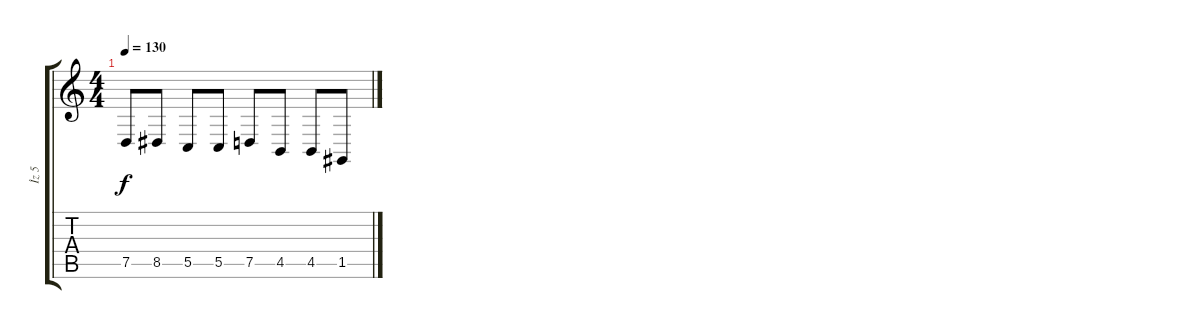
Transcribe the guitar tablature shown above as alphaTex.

\track ("İz 5" "İz 5") {instrument stringensemble1}
\staff {score tabs}
\tuning (D4 A3 F3 C3 G2 D2) {hide}
\ts (4 4)
\tempo 130
\clef g2
\ks c
7.5.8{dy f} 8.5.8 5.5.8 5.5.8 7.5.8 4.5.8 4.5.8 1.5.8
